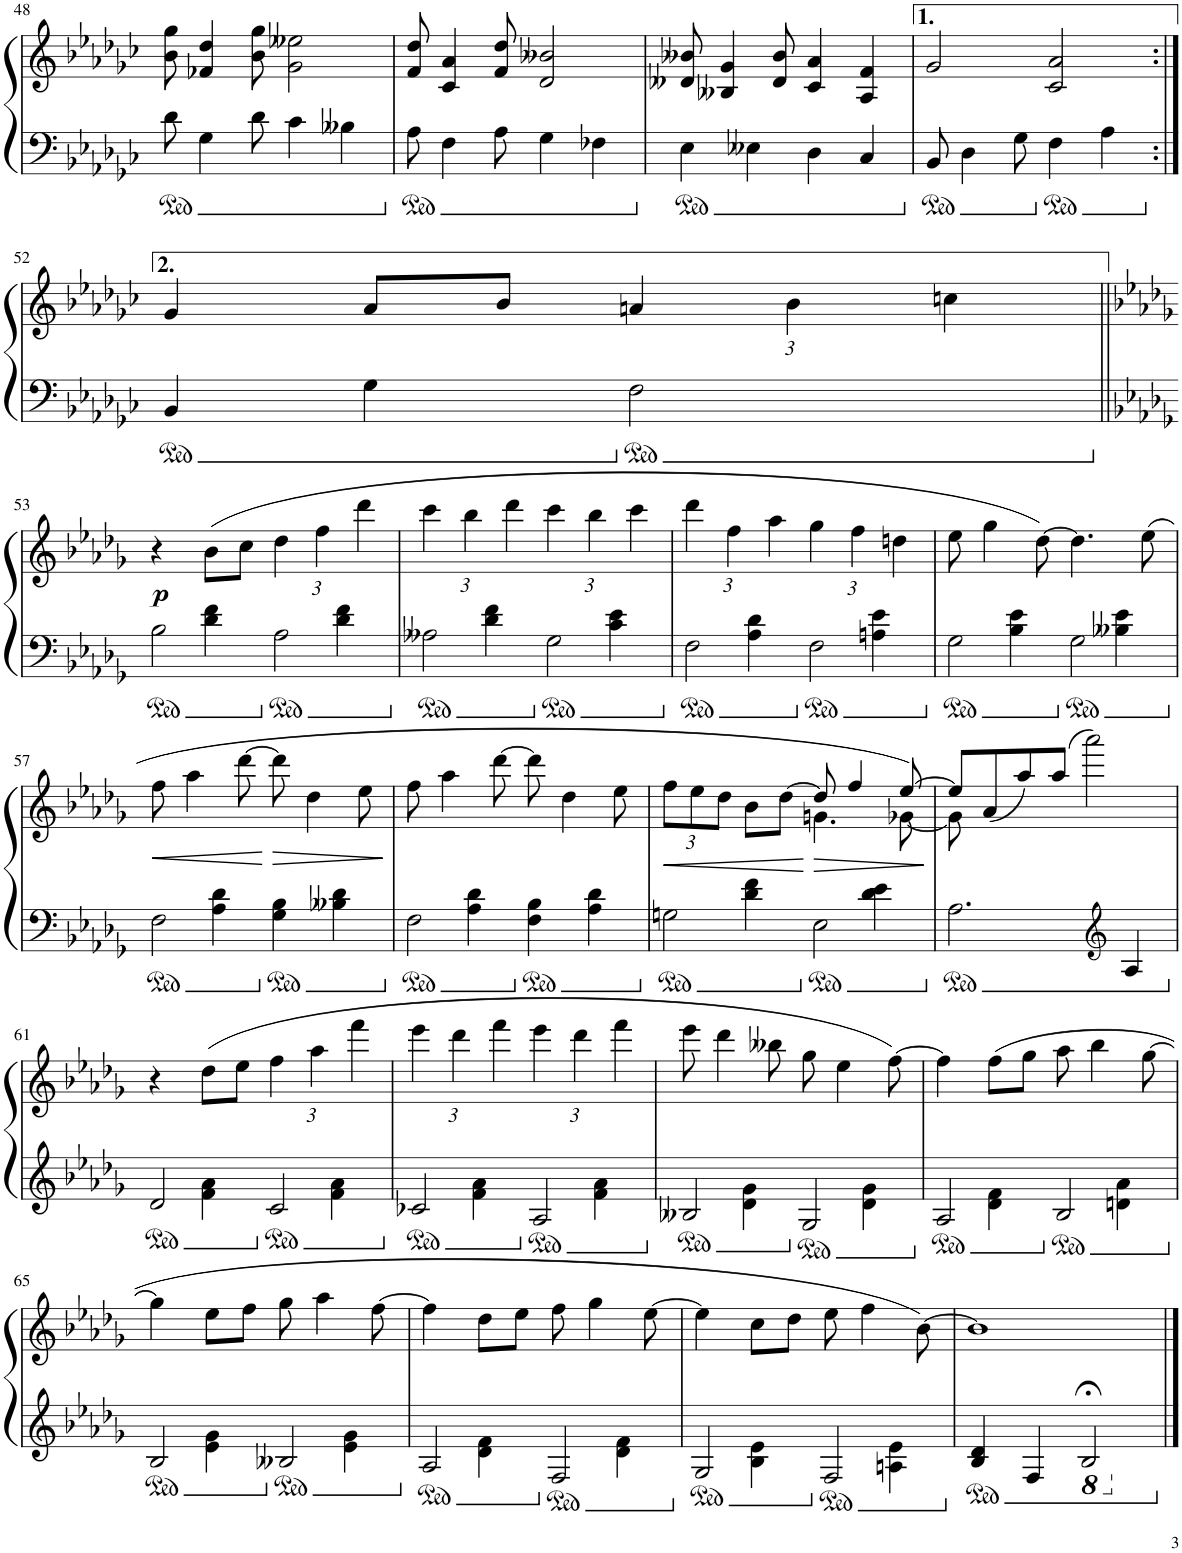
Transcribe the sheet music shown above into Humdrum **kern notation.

**kern	**kern	**dynam
*part1	*part1	*part1
*staff2	*staff1	*staff1/2
*I"Piano	*	*
*I'Pno.	*	*
!!LO:PB:g=z
*clefG2	*clefG2	*
*k[b-e-a-d-g-c-]	*k[b-e-a-d-g-c-]	*
*G-:	*G-:	*
*M4/4	*M4/4	*
=48	=48	=48
8d-\	8b-\ 8gg-\	.
4G-\	4f-X/ 4dd-/	.
8d-\	8b-\ 8gg-\	.
4c-\	2g-\ 2ee--X\	.
4B--X\	.	.
=49	=49	=49
8A-\	8f/ 8dd-/	.
4F\	4c-/ 4a-/	.
8A-\	8f/ 8dd-/	.
4G-\	2d-/ 2b--X/	.
4F-X\	.	.
=50	=50	=50
4E-\	8d--X/ 8b--X/	.
.	4B--X/ 4g-/	.
4E--X\	.	.
.	8d--/ 8b--/	.
4D-\	4c-/ 4a-/	.
4C-/	4A-/ 4f/	.
=51	=51	=51
8BB-/	2g-/	.
4D-\	.	.
8G-\	.	.
4F\	2c-/ 2a-/	.
4A-\	.	.
!!LO:LB:g=z
=52:|!	=52:|!	=52:|!
4BB-/	4g-/	.
4G-\	8a-/L	.
.	8b-/J	.
*	*Xbrackettup	*
2F\	6an/	.
.	6b-\	.
.	6ccn\	.
!!LO:LB:g=z
=53||	=53||	=53||
*k[b-e-a-d-g-]	*k[b-e-a-d-g-]	*
*b-:	*b-:	*
*^	*	*
!	!	!	!LO:DY:b
2B-\	4ryy	4r	p
.	4d-\ 4f\	(8b-\L	.
.	.	8cc\J	.
2A-\	4ryy	6dd-\	.
.	.	6ff\	.
.	4d-\ 4f\	.	.
.	.	6ddd-\	.
=54	=54	=54	=54
2A--X\	4ryy	6ccc\	.
.	.	6bb-\	.
.	4d-\ 4f\	.	.
.	.	6ddd-\	.
2G-\	4ryy	6ccc\	.
.	.	6bb-\	.
.	4c\ 4e-\	.	.
.	.	6ccc\	.
=55	=55	=55	=55
2F\	4ryy	6ddd-\	.
.	.	6ff\	.
.	4A-\ 4d-\	.	.
.	.	6aa-\	.
2F\	4ryy	6gg-\	.
.	.	6ff\	.
.	4An\ 4e-\	.	.
.	.	6ddn\	.
=56	=56	=56	=56
2G-\	4ryy	8ee-\	.
.	.	4gg-\	.
.	4B-\ 4e-\	.	.
.	.	[8dd-\)	.
2G-\	4ryy	4.dd-\]	.
.	4B--X\ 4e-\	.	.
.	.	(8ee-\	.
!!LO:LB:g=z
=57	=57	=57	=57
!	!	!	!LO:HP:b
2F\	4ryy	8ff\	<
.	.	4aa-\	.
.	4A-\ 4d-\	.	.
.	.	[8ddd-\	.
!	!	!	!LO:HP:n=1:b
4G-\ 4B-\	2ryy	8ddd-\]	[ >
.	.	4dd-\	.
4B--X\ 4d-\	.	.	.
.	.	8ee-\	.
*v	*v	*	*
.	.	]
=58	=58	=58
*^	*	*
2F\	4ryy	8ff\	.
.	.	4aa-\	.
.	4A-\ 4d-\	.	.
.	.	[8ddd-\	.
4F\ 4B-\	2ryy	8ddd-\]	.
.	.	4dd-\	.
4A-\ 4d-\	.	.	.
.	.	8ee-\	.
=59	=59	=59	=59
!	!	!	!LO:HP:b
*	*	*^	*
2Gn\	4ryy	12ff\L	2ryy	<
.	.	12ee-\	.	.
.	.	12dd-\J	.	.
.	4d-\ 4f\	8b-\L	.	.
.	.	[8dd-\J	.	.
!	!	!	!	!LO:HP:n=1:b
2E-\	4ryy	8dd-/]	4.gn\	[ >
.	.	4ff/	.	.
.	4d-\ 4e-\	.	.	.
.	.	[8ee-/)	[8g-X\	.
*v	*v	*	*	*
*	*v	*v	*
.	.	]
=60	=60	=60
*	*^	*
2.A-\	8ee-/L]	8g-\]	.
.	(<8a-/	2..ryy	.
.	8aa-/)	.	.
.	(8aa-/J	.	.
.	2aaa-\)	.	.
*clefG2	*	*	*
4A-/	.	.	.
*	*v	*v	*
!!LO:LB:g=z
=61	=61	=61
*^	*	*
2d-/	4ryy	4r	.
.	4f\ 4a-\	(8dd-\L	.
.	.	8ee-\J	.
2c/	4ryy	6ff\	.
.	.	6aa-\	.
.	4f\ 4a-\	.	.
.	.	6fff\	.
=62	=62	=62	=62
2c-X/	4ryy	6eee-\	.
.	.	6ddd-\	.
.	4f\ 4a-\	.	.
.	.	6fff\	.
2A-/	4ryy	6eee-\	.
.	.	6ddd-\	.
.	4f\ 4a-\	.	.
.	.	6fff\	.
=63	=63	=63	=63
2B--X/	4ryy	8eee-\	.
.	.	4ddd-\	.
.	4d-\ 4g-\	.	.
.	.	8bb--X\	.
2G-/	4ryy	8gg-\	.
.	.	4ee-\	.
.	4d-\ 4g-\	.	.
.	.	[8ff\)	.
=64	=64	=64	=64
2A-/	4ryy	4ff\]	.
.	4d-\ 4f\	(8ff\L	.
.	.	8gg-\J	.
2B-/	4ryy	8aa-\	.
.	.	4bb-\	.
.	4dn\ 4a-\	.	.
.	.	[8gg-\	.
!!LO:LB:g=z
=65	=65	=65	=65
2B-/	4ryy	4gg-\]	.
.	4e-\ 4g-\	8ee-\L	.
.	.	8ff\J	.
2B--X/	4ryy	8gg-\	.
.	.	4aa-\	.
.	4e-\ 4g-\	.	.
.	.	[8ff\	.
=66	=66	=66	=66
2A-/	4ryy	4ff\]	.
.	4d-\ 4f\	8dd-\L	.
.	.	8ee-\J	.
2F/	4ryy	8ff\	.
.	.	4gg-\	.
.	4d-\ 4f\	.	.
.	.	[8ee-\	.
=67	=67	=67	=67
2G-/	4ryy	4ee-\]	.
.	4B-\ 4e-\	8cc\L	.
.	.	8dd-\J	.
2F/	4ryy	8ee-\	.
.	.	4ff\	.
.	4An\ 4e-\	.	.
.	.	[8b-\)	.
*v	*v	*	*
=68	=68	=68
4B-/ 4d-/	1b-]	.
4F/	.	.
*8ba	*	*
2BB-;</	.	.
*X8ba	*	*
==	==	==
*-	*-	*-
